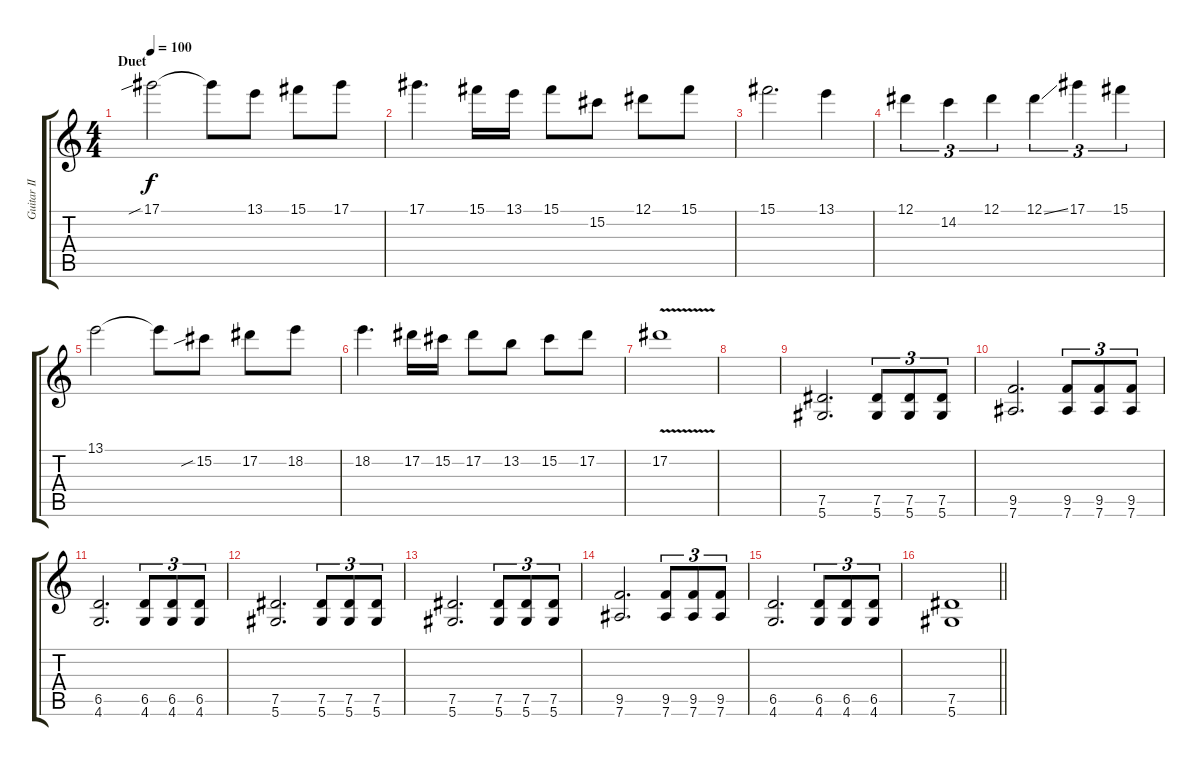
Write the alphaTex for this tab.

\track ("Guitar II" "Guitar II") {instrument distortionguitar}
\staff {score tabs}
\tuning (Eb4 Bb3 Gb3 Db3 Ab2 Eb2) {hide}
\ts (4 4)
\section ("" "Duet")
\tempo 100
\clef g2
\ks c
17.1{sib}.2{dy f} 17.1{t}.8 13.1.8 15.1.8 17.1.8 |
17.1.4{d} 15.1.16 13.1.16 15.1.8 15.2.8 12.1.8 15.1.8 |
15.1.2{d} 13.1.4 |
12.1.4{tu (3 2)} 14.2.4{tu (3 2)} 12.1.4{tu (3 2)} 12.1{ss}.4{tu (3 2)} 17.1.4{tu (3 2)} 15.1.4{tu (3 2)} |
13.1.2 13.1{t}.8 15.2{sib}.8 17.2.8 18.2.8 |
18.2.4{d} 17.2.16 15.2.16 17.2.8 13.2.8 15.2.8 17.2.8 |
17.2{v}.1 |
|
(7.5 5.6).2{d} (7.5 5.6).8{tu (3 2)} (7.5 5.6).8{tu (3 2)} (7.5 5.6).8{tu (3 2)} |
(9.5 7.6).2{d} (9.5 7.6).8{tu (3 2)} (9.5 7.6).8{tu (3 2)} (9.5 7.6).8{tu (3 2)} |
(6.5 4.6).2{d} (6.5 4.6).8{tu (3 2)} (6.5 4.6).8{tu (3 2)} (6.5 4.6).8{tu (3 2)} |
(7.5 5.6).2{d} (7.5 5.6).8{tu (3 2)} (7.5 5.6).8{tu (3 2)} (7.5 5.6).8{tu (3 2)} |
(7.5 5.6).2{d} (7.5 5.6).8{tu (3 2)} (7.5 5.6).8{tu (3 2)} (7.5 5.6).8{tu (3 2)} |
(9.5 7.6).2{d} (9.5 7.6).8{tu (3 2)} (9.5 7.6).8{tu (3 2)} (9.5 7.6).8{tu (3 2)} |
(6.5 4.6).2{d} (6.5 4.6).8{tu (3 2)} (6.5 4.6).8{tu (3 2)} (6.5 4.6).8{tu (3 2)} |
\barLineRight lightlight
(7.5 5.6).1
